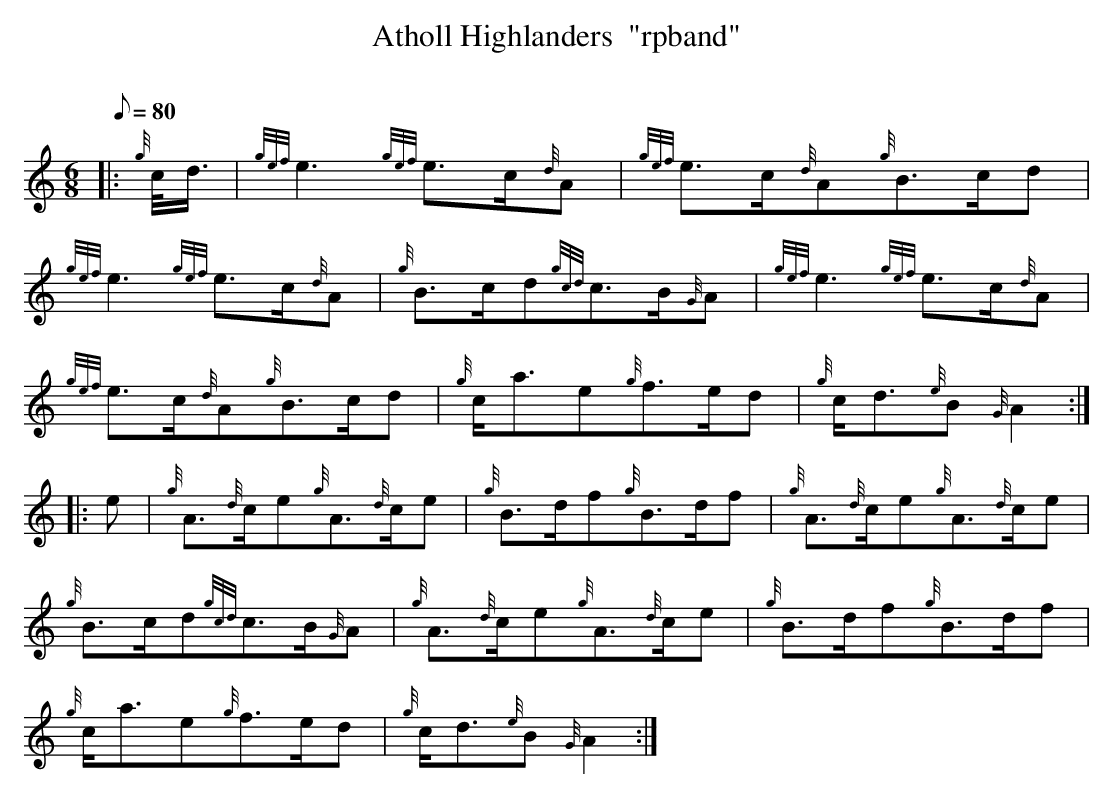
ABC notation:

X:1
T:Atholl Highlanders  "rpband"
M:6/8
L:1/8
Q:80
C:
K:HP
|: {g}c/4d3/4 | \
{gef}e3{gef}e3/2c/2{d}A | \
{gef}e3/2c/2{d}A{g}B3/2c/2d |
{gef}e3{gef}e3/2c/2{d}A | \
{g}B3/2c/2d{gcd}c3/2B/2{G}A | \
{gef}e3{gef}e3/2c/2{d}A |
{gef}e3/2c/2{d}A{g}B3/2c/2d | \
{g}c/2a3/2e{g}f3/2e/2d | \
{g}c/2d3/2{e}B{G}A2 ::
e | \
{g}A3/2{d}c/2e{g}A3/2{d}c/2e | \
{g}B3/2d/2f{g}B3/2d/2f | \
{g}A3/2{d}c/2e{g}A3/2{d}c/2e |
{g}B3/2c/2d{gcd}c3/2B/2{G}A | \
{g}A3/2{d}c/2e{g}A3/2{d}c/2e | \
{g}B3/2d/2f{g}B3/2d/2f |
{g}c/2a3/2e{g}f3/2e/2d | \
{g}c/2d3/2{e}B{G}A2 :|
